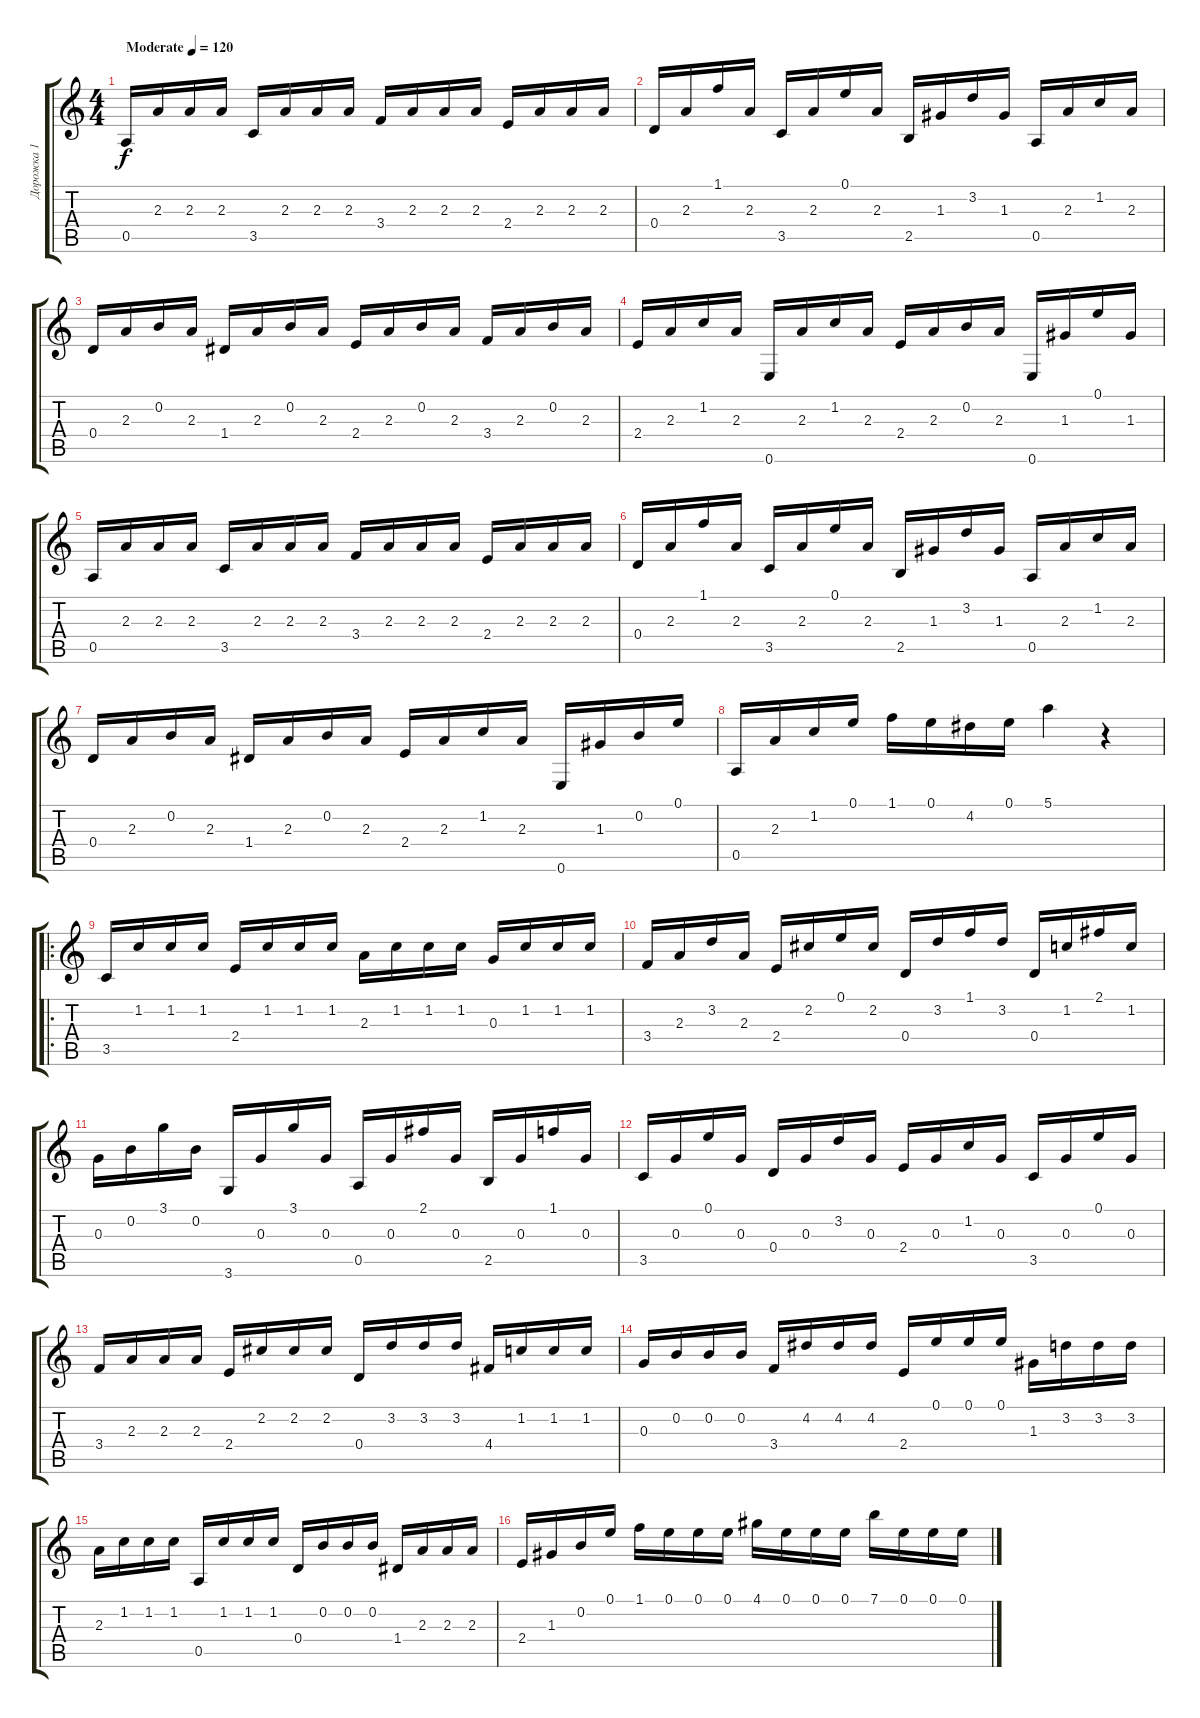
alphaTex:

\track ("Дорожка 1" "Дорожка 1") {instrument acousticguitarnylon}
\staff {score tabs}
\tuning (E4 B3 G3 D3 A2 E2) {hide}
\ts (4 4)
\tempo (120 "Moderate")
\clef g2
\ks c
0.5.16{dy f instrument acousticguitarnylon} 2.3.16 2.3.16 2.3.16 3.5.16 2.3.16 2.3.16 2.3.16 3.4.16 2.3.16 2.3.16 2.3.16 2.4.16 2.3.16 2.3.16 2.3.16 |
0.4.16 2.3.16 1.1.16 2.3.16 3.5.16 2.3.16 0.1.16 2.3.16 2.5.16 1.3.16 3.2.16 1.3.16 0.5.16 2.3.16 1.2.16 2.3.16 |
0.4.16 2.3.16 0.2.16 2.3.16 1.4.16 2.3.16 0.2.16 2.3.16 2.4.16 2.3.16 0.2.16 2.3.16 3.4.16 2.3.16 0.2.16 2.3.16 |
2.4.16 2.3.16 1.2.16 2.3.16 0.6.16 2.3.16 1.2.16 2.3.16 2.4.16 2.3.16 0.2.16 2.3.16 0.6.16 1.3.16 0.1.16 1.3.16 |
0.5.16 2.3.16 2.3.16 2.3.16 3.5.16 2.3.16 2.3.16 2.3.16 3.4.16 2.3.16 2.3.16 2.3.16 2.4.16 2.3.16 2.3.16 2.3.16 |
0.4.16 2.3.16 1.1.16 2.3.16 3.5.16 2.3.16 0.1.16 2.3.16 2.5.16 1.3.16 3.2.16 1.3.16 0.5.16 2.3.16 1.2.16 2.3.16 |
0.4.16 2.3.16 0.2.16 2.3.16 1.4.16 2.3.16 0.2.16 2.3.16 2.4.16 2.3.16 1.2.16 2.3.16 0.6.16 1.3.16 0.2.16 0.1.16 |
0.5.16 2.3.16 1.2.16 0.1.16 1.1.16 0.1.16 4.2.16 0.1.16 5.1.4 r.4 |
\ro
3.5.16 1.2.16 1.2.16 1.2.16 2.4.16 1.2.16 1.2.16 1.2.16 2.3.16 1.2.16 1.2.16 1.2.16 0.3.16 1.2.16 1.2.16 1.2.16 |
3.4.16 2.3.16 3.2.16 2.3.16 2.4.16 2.2.16 0.1.16 2.2.16 0.4.16 3.2.16 1.1.16 3.2.16 0.4.16 1.2.16 2.1.16 1.2.16 |
0.3.16 0.2.16 3.1.16 0.2.16 3.6.16 0.3.16 3.1.16 0.3.16 0.5.16 0.3.16 2.1.16 0.3.16 2.5.16 0.3.16 1.1.16 0.3.16 |
3.5.16 0.3.16 0.1.16 0.3.16 0.4.16 0.3.16 3.2.16 0.3.16 2.4.16 0.3.16 1.2.16 0.3.16 3.5.16 0.3.16 0.1.16 0.3.16 |
3.4.16 2.3.16 2.3.16 2.3.16 2.4.16 2.2.16 2.2.16 2.2.16 0.4.16 3.2.16 3.2.16 3.2.16 4.4.16 1.2.16 1.2.16 1.2.16 |
0.3.16 0.2.16 0.2.16 0.2.16 3.4.16 4.2.16 4.2.16 4.2.16 2.4.16 0.1.16 0.1.16 0.1.16 1.3.16 3.2.16 3.2.16 3.2.16 |
2.3.16 1.2.16 1.2.16 1.2.16 0.5.16 1.2.16 1.2.16 1.2.16 0.4.16 0.2.16 0.2.16 0.2.16 1.4.16 2.3.16 2.3.16 2.3.16 |
2.4.16 1.3.16 0.2.16 0.1.16 1.1.16 0.1.16 0.1.16 0.1.16 4.1.16 0.1.16 0.1.16 0.1.16 7.1.16 0.1.16 0.1.16 0.1.16
